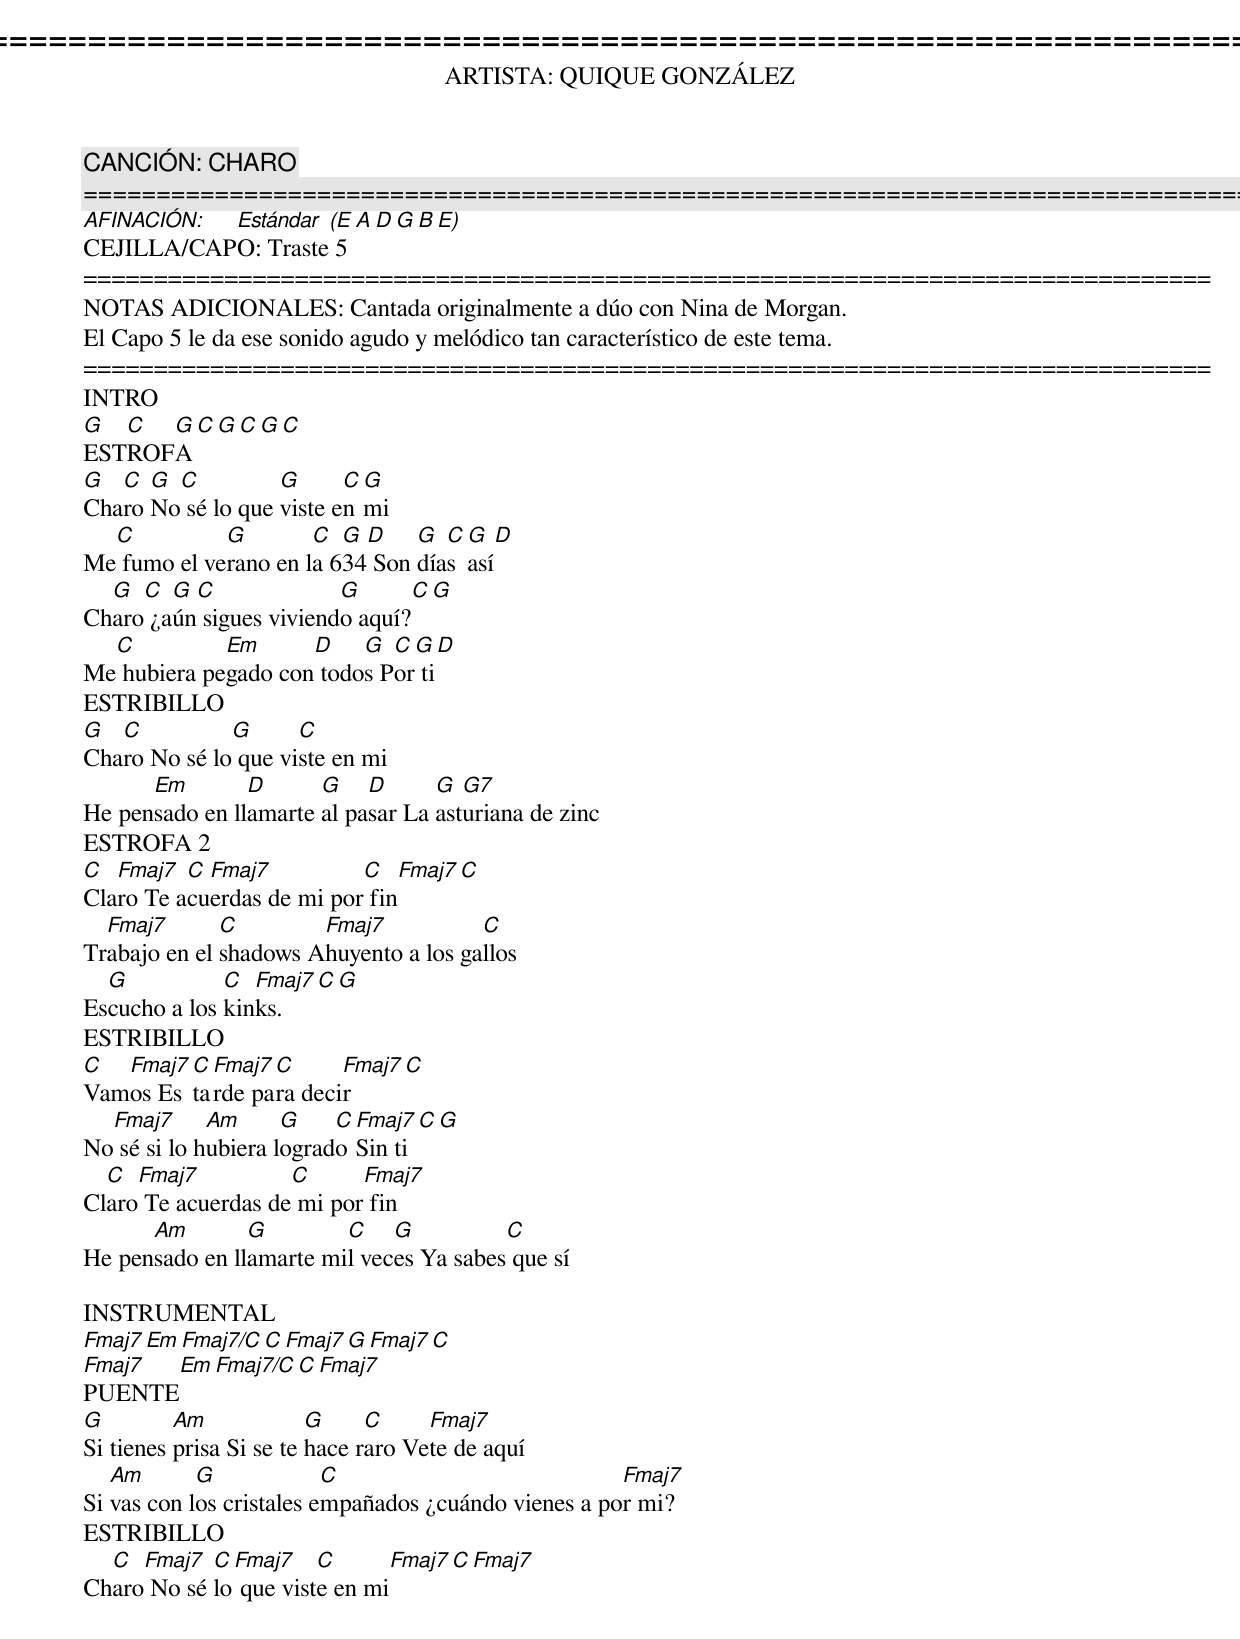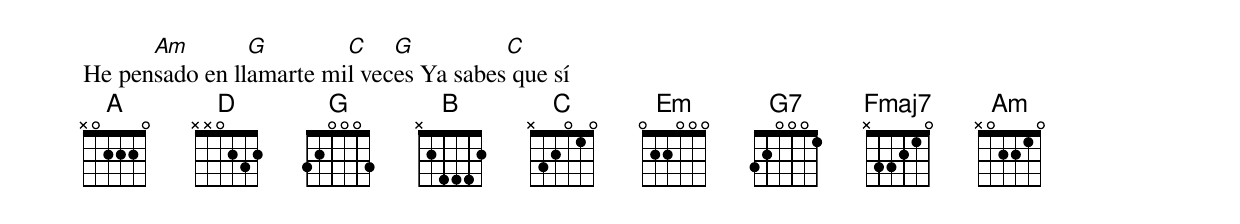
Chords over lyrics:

================================================================================
ARTISTA: QUIQUE GONZÁLEZ
CANCIÓN: CHARO
================================================================================
AFINACIÓN: Estándar (E A D G B E)
CEJILLA/CAPO: Traste 5
================================================================================
NOTAS ADICIONALES: Cantada originalmente a dúo con Nina de Morgan.
El Capo 5 le da ese sonido agudo y melódico tan característico de este tema.
================================================================================
INTRO
G  C  G  C  G  C  G  C
ESTROFA
G  C  G C          G      C G
Charo No sé lo que viste en mi
  C          G        C  G D    G  C G  D
Me fumo el verano en la 634 Son días así
  G  C  G C              G      C G
Charo ¿aún sigues viviendo aquí?
  C          Em      D    G  C G  D
Me hubiera pegado con todos Por ti
ESTRIBILLO
G  C          G      C
Charo No sé lo que viste en mi
      Em        D      G    D      G  G7
He pensado en llamarte al pasar La asturiana de zinc
ESTROFA 2
C  Fmaj7  C Fmaj7          C      Fmaj7 C
Claro Te acuerdas de mi por fin
  Fmaj7       C        Fmaj7           C
Trabajo en el shadows Ahuyento a los gallos
  G           C  Fmaj7 C  G
Escucho a los kinks.
ESTRIBILLO
C  Fmaj7 C Fmaj7 C      Fmaj7 C
Vamos Es tarde para decir
  Fmaj7      Am      G    C Fmaj7 C  G
No sé si lo hubiera logrado Sin ti
  C  Fmaj7          C      Fmaj7
Claro Te acuerdas de mi por fin
      Am        G        C    G          C
He pensado en llamarte mil veces Ya sabes que sí

INSTRUMENTAL
Fmaj7  Em  Fmaj7/C  C  Fmaj7  G  Fmaj7  C
Fmaj7  Em  Fmaj7/C  C  Fmaj7
PUENTE
G         Am             G     C     Fmaj7
Si tienes prisa Si se te hace raro Vete de aquí
   Am       G             C                           Fmaj7
Si vas con los cristales empañados ¿cuándo vienes a por mi?
ESTRIBILLO
  C  Fmaj7  C Fmaj7    C          Fmaj7 C  Fmaj7
Charo No sé lo que viste en mi
      Am        G        C    G          C
He pensado en llamarte mil veces Ya sabes que sí
